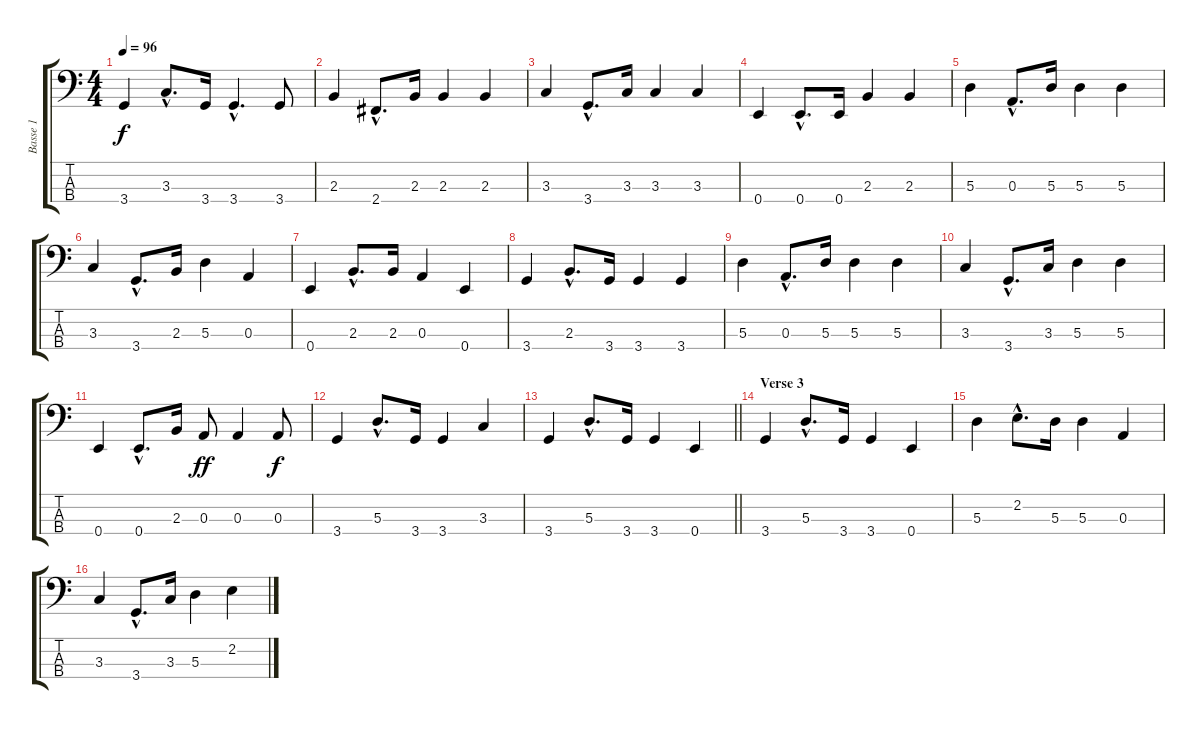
\track ("Basse 1" "Basse 1") {instrument electricbassfinger}
\staff {score tabs}
\tuning (G2 D2 A1 E1) {hide}
\ts (4 4)
\tempo 96
\clef f4
\ks c
3.4.4{dy f} 3.3{hac}.8{d} 3.4.16 3.4{hac}.4{d} 3.4.8 |
2.3.4 2.4{hac}.8{d} 2.3.16 2.3.4 2.3.4 |
3.3.4 3.4{hac}.8{d} 3.3.16 3.3.4 3.3.4 |
0.4.4 0.4{hac}.8{d} 0.4.16 2.3.4 2.3.4 |
5.3.4 0.3{hac}.8{d} 5.3.16 5.3.4 5.3.4 |
3.3.4 3.4{hac}.8{d} 2.3.16 5.3.4 0.3.4 |
0.4.4 2.3{hac}.8{d} 2.3.16 0.3.4 0.4.4 |
3.4.4 2.3{hac}.8{d} 3.4.16 3.4.4 3.4.4 |
5.3.4 0.3{hac}.8{d} 5.3.16 5.3.4 5.3.4 |
3.3.4 3.4{hac}.8{d} 3.3.16 5.3.4 5.3.4 |
0.4.4 0.4{hac}.8{d} 2.3.16 0.3.8{dy ff} 0.3.4 0.3.8{dy f} |
3.4.4 5.3{hac}.8{d} 3.4.16 3.4.4 3.3.4 |
\barLineRight lightlight
3.4.4 5.3{hac}.8{d} 3.4.16 3.4.4 0.4.4 |
\section ("" "Verse 3")
3.4.4 5.3{hac}.8{d} 3.4.16 3.4.4 0.4.4 |
5.3.4 2.2{hac}.8{d} 5.3.16 5.3.4 0.3.4 |
3.3.4 3.4{hac}.8{d} 3.3.16 5.3.4 2.2.4
